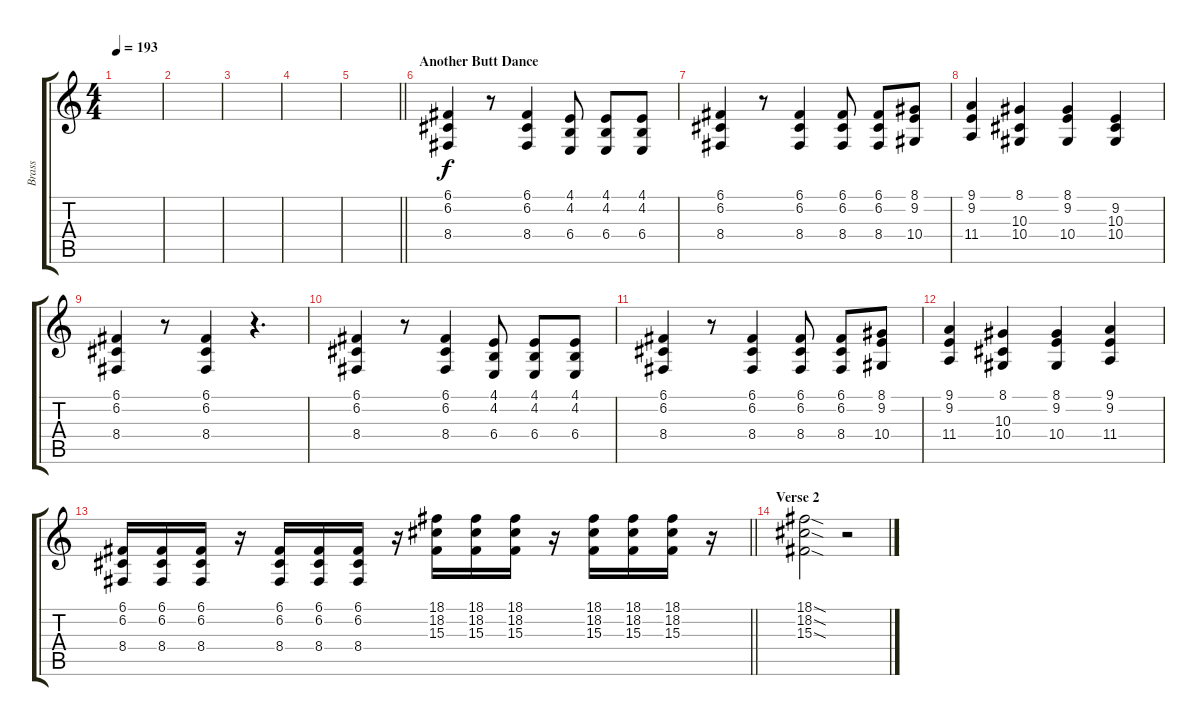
\track ("Brass" "Brass") {instrument brasssection}
\staff {score tabs}
\tuning (C4 G3 Eb3 Bb2 F2 C2) {hide}
\ts (4 4)
\tempo 193
\clef g2
\ks c
|
|
|
|
\barLineRight lightlight
|
\section ("" "Another Butt Dance")
(6.1 6.2 8.4).4 r.8 (6.1 6.2 8.4).4 (4.1 4.2 6.4).8 (4.1 4.2 6.4).8 (4.1 4.2 6.4).8 |
(6.1 6.2 8.4).4 r.8 (6.1 6.2 8.4).4 (6.1 6.2 8.4).8 (6.1 6.2 8.4).8 (8.1 9.2 10.4).8 |
(9.1 9.2 11.4).4 (8.1 10.3 10.4).4 (8.1 9.2 10.4).4 (9.2 10.3 10.4).4 |
(6.1 6.2 8.4).4 r.8 (6.1 6.2 8.4).4 r.4{d} |
(6.1 6.2 8.4).4 r.8 (6.1 6.2 8.4).4 (4.1 4.2 6.4).8 (4.1 4.2 6.4).8 (4.1 4.2 6.4).8 |
(6.1 6.2 8.4).4 r.8 (6.1 6.2 8.4).4 (6.1 6.2 8.4).8 (6.1 6.2 8.4).8 (8.1 9.2 10.4).8 |
(9.1 9.2 11.4).4 (8.1 10.3 10.4).4 (8.1 9.2 10.4).4 (9.1 9.2 11.4).4 |
\barLineRight lightlight
(6.1 6.2 8.4).16 (6.1 6.2 8.4).16 (6.1 6.2 8.4).16 r.16 (6.1 6.2 8.4).16 (6.1 6.2 8.4).16 (6.1 6.2 8.4).16 r.16 (18.1 18.2 15.3).16 (18.1 18.2 15.3).16 (18.1 18.2 15.3).16 r.16 (18.1 18.2 15.3).16 (18.1 18.2 15.3).16 (18.1 18.2 15.3).16 r.16 |
\section ("" "Verse 2")
(18.1{sod} 18.2{sod} 15.3{sod}).2 r.2
